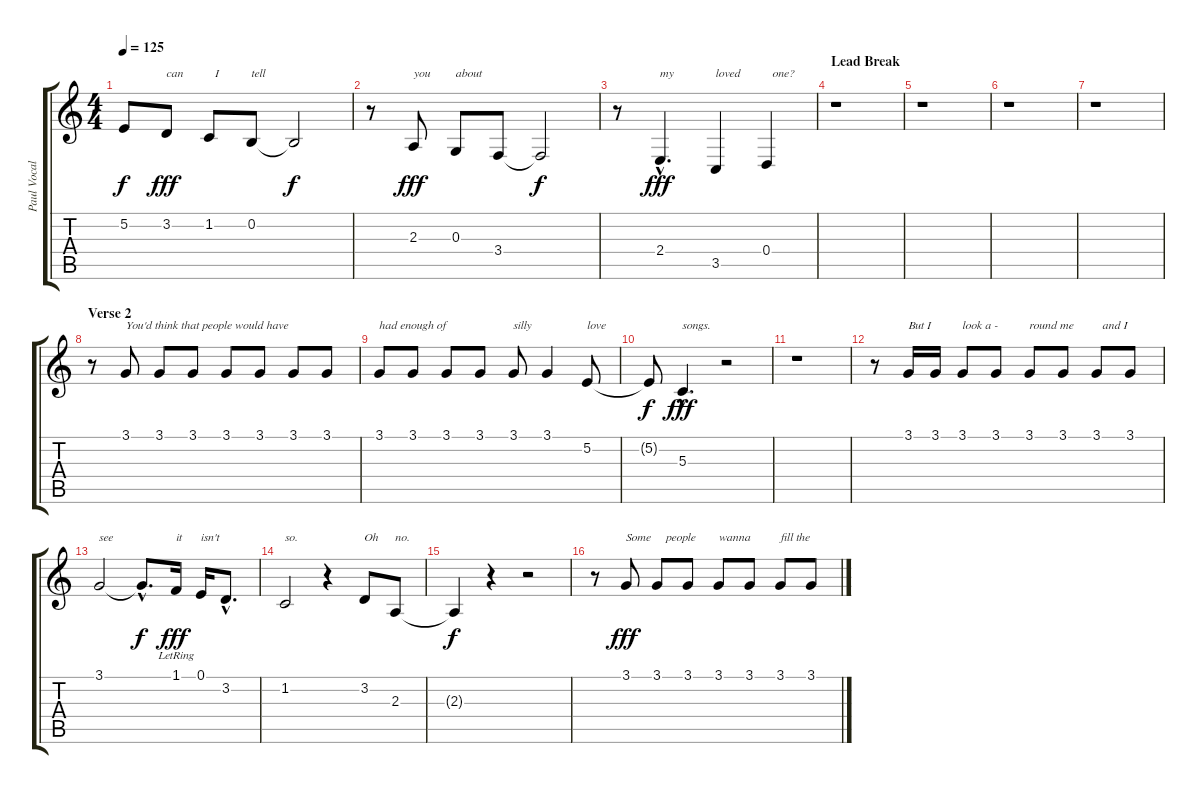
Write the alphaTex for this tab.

\track ("Paul Vocal" "Paul Vocal") {instrument clarinet}
\staff {score tabs}
\tuning (E4 B3 G3 D3 A2 E2) {hide}
\ts (4 4)
\tempo 125
\clef g2
\ks c
5.2{t}.8{dy f} 3.2.8{txt "can" dy fff} 1.2.8{txt "  I"} 0.2.8{txt "tell"} 0.2{t}.2{dy f} |
r.8 2.3.8{txt "you" dy fff} 0.3.8{txt "about"} 3.4.8 3.4{t}.2{dy f} |
r.8 2.4{hac}.4{d txt "my" dy fff} 3.5.4{txt "loved"} 0.4.4{txt "  one?"} |
\section ("" "Lead Break")
r.1 |
r.1 |
r.1 |
r.1 |
\section ("" "Verse 2")
r.8 3.1.8{txt "You'd think that people would have"} 3.1.8 3.1.8 3.1.8 3.1.8 3.1.8 3.1.8 |
3.1.8{txt "had enough of"} 3.1.8 3.1.8 3.1.8 3.1.8{txt "silly"} 3.1.4 5.2.8{txt "love"} |
5.2{t}.8{dy f} 5.3{hac}.4{d txt "songs." dy fff} r.2 |
r.1 |
r.8 3.1.16{txt "But I"} 3.1.16 3.1.8{txt "look a -"} 3.1.8 3.1.8{txt "round me"} 3.1.8 3.1.8{txt "  and I"} 3.1.8 |
3.1.2{txt "see"} 3.1{hac t}.8{d dy f} 1.1{lr}.16{txt "it" dy fff} 0.1.16{txt "isn't"} 3.2{hac}.8{d} |
1.2.2{txt "so."} r.4 3.2.8{txt "Oh"} 2.3.8{txt "no."} |
2.3{t}.4{dy f} r.4 r.2 |
r.8 3.1.8{txt "Some" dy fff} 3.1.8{txt "   people"} 3.1.8 3.1.8{txt "wanna"} 3.1.8 3.1.8{txt "fill the"} 3.1.8
